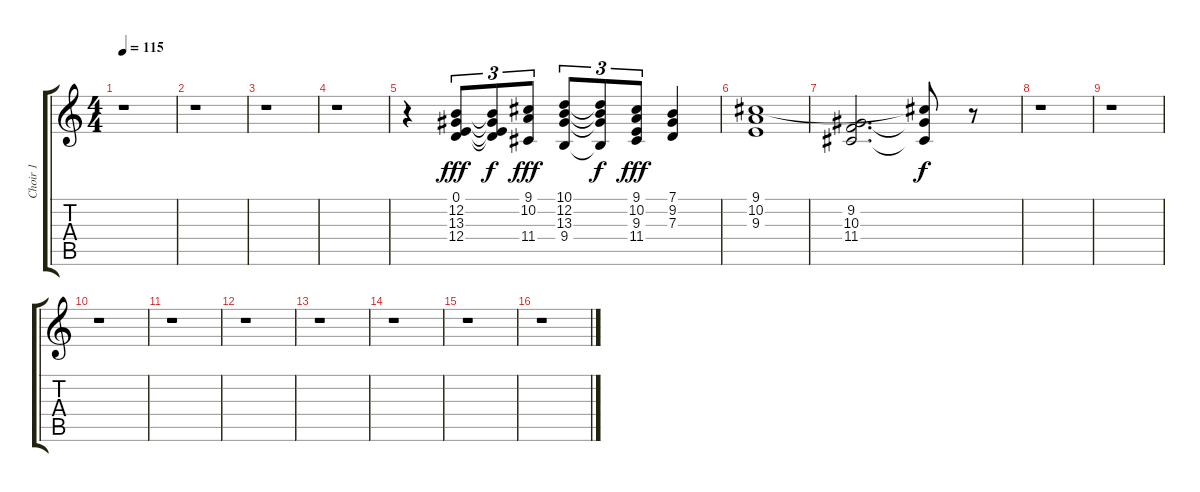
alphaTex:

\track ("Choir 1" "Choir 1") {instrument voiceoohs}
\staff {score tabs}
\tuning (E4 B3 G3 D3 A2 E2) {hide}
\ts (4 4)
\tempo 115
\clef g2
\ks c
r.1{dy f} |
r.1 |
r.1 |
r.1 |
r.4 (0.1 12.2 13.3 12.4).8{tu (3 2) dy fff} (0.1{t} 12.2{t} 13.3{t} 12.4{t}).8{tu (3 2) dy f} (9.1 10.2 11.4).8{tu (3 2) dy fff} (10.1 12.2 13.3 9.4).8{tu (3 2)} (10.1{t} 12.2{t} 13.3{t} 9.4{t}).8{tu (3 2) dy f} (9.1 10.2 9.3 11.4).8{tu (3 2) dy fff} (7.1 9.2 7.3).4 |
(9.1 10.2 9.3).1 |
(9.2 10.3 11.4).2{d} (9.1{t} 9.2{t} 11.4{t}).8{dy f} r.8 |
r.1 |
r.1 |
r.1 |
r.1 |
r.1 |
r.1 |
r.1 |
r.1 |
r.1
